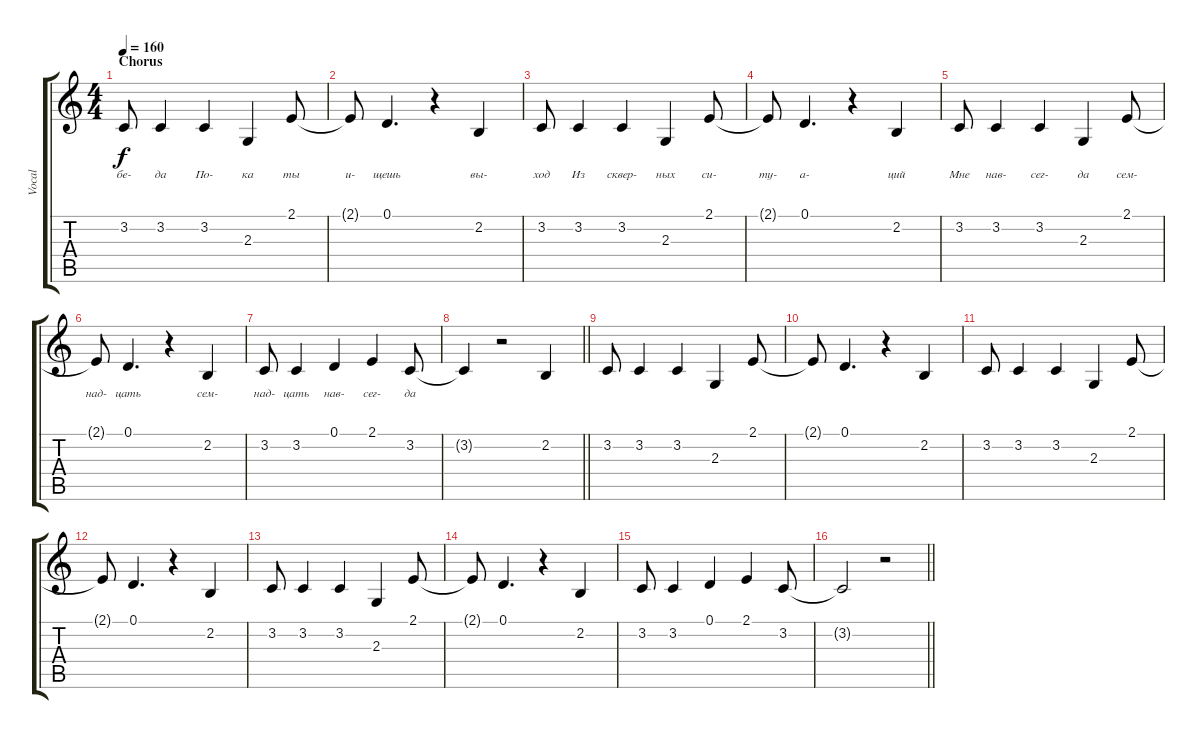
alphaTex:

\track ("Vocal" "Vocal") {instrument lead2sawtooth}
\staff {score tabs}
\tuning (D4 A3 F3 C3 G2 C2) {hide}
\ts (4 4)
\section ("" "Chorus")
\tempo 160
\clef g2
\ks c
3.2.8{lyrics (0 "бе-") lyrics (1 "") lyrics (2 "") lyrics (3 "") lyrics (4 "") dy f} 3.2.4{lyrics (0 "да") lyrics (1 "") lyrics (2 "") lyrics (3 "") lyrics (4 "")} 3.2.4{lyrics (0 "По-") lyrics (1 "") lyrics (2 "") lyrics (3 "") lyrics (4 "")} 2.3.4{lyrics (0 "ка") lyrics (1 "") lyrics (2 "") lyrics (3 "") lyrics (4 "")} 2.1.8{lyrics (0 "ты") lyrics (1 "") lyrics (2 "") lyrics (3 "") lyrics (4 "")} |
2.1{t}.8{lyrics (0 "и-") lyrics (1 "") lyrics (2 "") lyrics (3 "") lyrics (4 "")} 0.1.4{d lyrics (0 "щешь") lyrics (1 "") lyrics (2 "") lyrics (3 "") lyrics (4 "")} r.4 2.2.4{lyrics (0 "вы-") lyrics (1 "") lyrics (2 "") lyrics (3 "") lyrics (4 "")} |
3.2.8{lyrics (0 "ход") lyrics (1 "") lyrics (2 "") lyrics (3 "") lyrics (4 "")} 3.2.4{lyrics (0 "Из") lyrics (1 "") lyrics (2 "") lyrics (3 "") lyrics (4 "")} 3.2.4{lyrics (0 "сквер-") lyrics (1 "") lyrics (2 "") lyrics (3 "") lyrics (4 "")} 2.3.4{lyrics (0 "ных") lyrics (1 "") lyrics (2 "") lyrics (3 "") lyrics (4 "")} 2.1.8{lyrics (0 "си-") lyrics (1 "") lyrics (2 "") lyrics (3 "") lyrics (4 "")} |
2.1{t}.8{lyrics (0 "ту-") lyrics (1 "") lyrics (2 "") lyrics (3 "") lyrics (4 "")} 0.1.4{d lyrics (0 "а-") lyrics (1 "") lyrics (2 "") lyrics (3 "") lyrics (4 "")} r.4 2.2.4{lyrics (0 "ций") lyrics (1 "") lyrics (2 "") lyrics (3 "") lyrics (4 "")} |
3.2.8{lyrics (0 "Мне") lyrics (1 "") lyrics (2 "") lyrics (3 "") lyrics (4 "")} 3.2.4{lyrics (0 "нав-") lyrics (1 "") lyrics (2 "") lyrics (3 "") lyrics (4 "")} 3.2.4{lyrics (0 "сег-") lyrics (1 "") lyrics (2 "") lyrics (3 "") lyrics (4 "")} 2.3.4{lyrics (0 "да") lyrics (1 "") lyrics (2 "") lyrics (3 "") lyrics (4 "")} 2.1.8{lyrics (0 "сем-") lyrics (1 "") lyrics (2 "") lyrics (3 "") lyrics (4 "")} |
2.1{t}.8{lyrics (0 "над-") lyrics (1 "") lyrics (2 "") lyrics (3 "") lyrics (4 "")} 0.1.4{d lyrics (0 "цать") lyrics (1 "") lyrics (2 "") lyrics (3 "") lyrics (4 "")} r.4 2.2.4{lyrics (0 "сем-") lyrics (1 "") lyrics (2 "") lyrics (3 "") lyrics (4 "")} |
3.2.8{lyrics (0 "над-") lyrics (1 "") lyrics (2 "") lyrics (3 "") lyrics (4 "")} 3.2.4{lyrics (0 "цать") lyrics (1 "") lyrics (2 "") lyrics (3 "") lyrics (4 "")} 0.1.4{lyrics (0 "нав-") lyrics (1 "") lyrics (2 "") lyrics (3 "") lyrics (4 "")} 2.1.4{lyrics (0 "сег-") lyrics (1 "") lyrics (2 "") lyrics (3 "") lyrics (4 "")} 3.2.8{lyrics (0 "да") lyrics (1 "") lyrics (2 "") lyrics (3 "") lyrics (4 "")} |
\barLineRight lightlight
3.2{t}.4 r.2 2.2.4 |
3.2.8 3.2.4 3.2.4 2.3.4 2.1.8 |
2.1{t}.8 0.1.4{d} r.4 2.2.4 |
3.2.8 3.2.4 3.2.4 2.3.4 2.1.8 |
2.1{t}.8 0.1.4{d} r.4 2.2.4 |
3.2.8 3.2.4 3.2.4 2.3.4 2.1.8 |
2.1{t}.8 0.1.4{d} r.4 2.2.4 |
3.2.8 3.2.4 0.1.4 2.1.4 3.2.8 |
\barLineRight lightlight
3.2{t}.2 r.2
